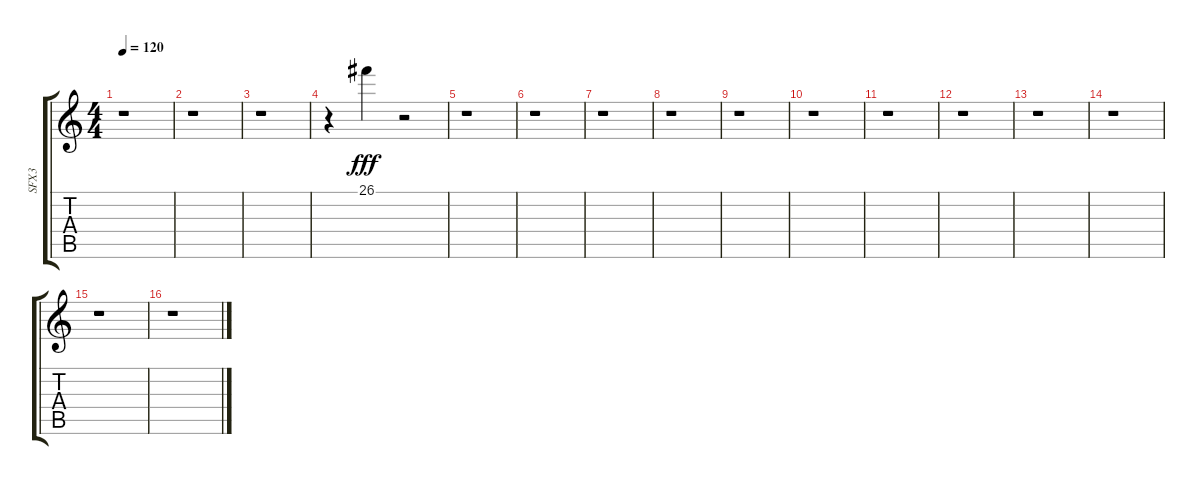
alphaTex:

\track ("SFX3" "SFX3") {instrument pad5bowed}
\staff {score tabs}
\tuning (E4 B3 G3 D3 A2 E2) {hide}
\ts (4 4)
\tempo 120
\clef g2
\ks c
r.1{dy fff} |
r.1 |
r.1 |
r.4 26.1.4 r.2 |
r.1 |
r.1 |
r.1 |
r.1 |
r.1 |
r.1 |
r.1 |
r.1 |
r.1 |
r.1 |
r.1 |
r.1
